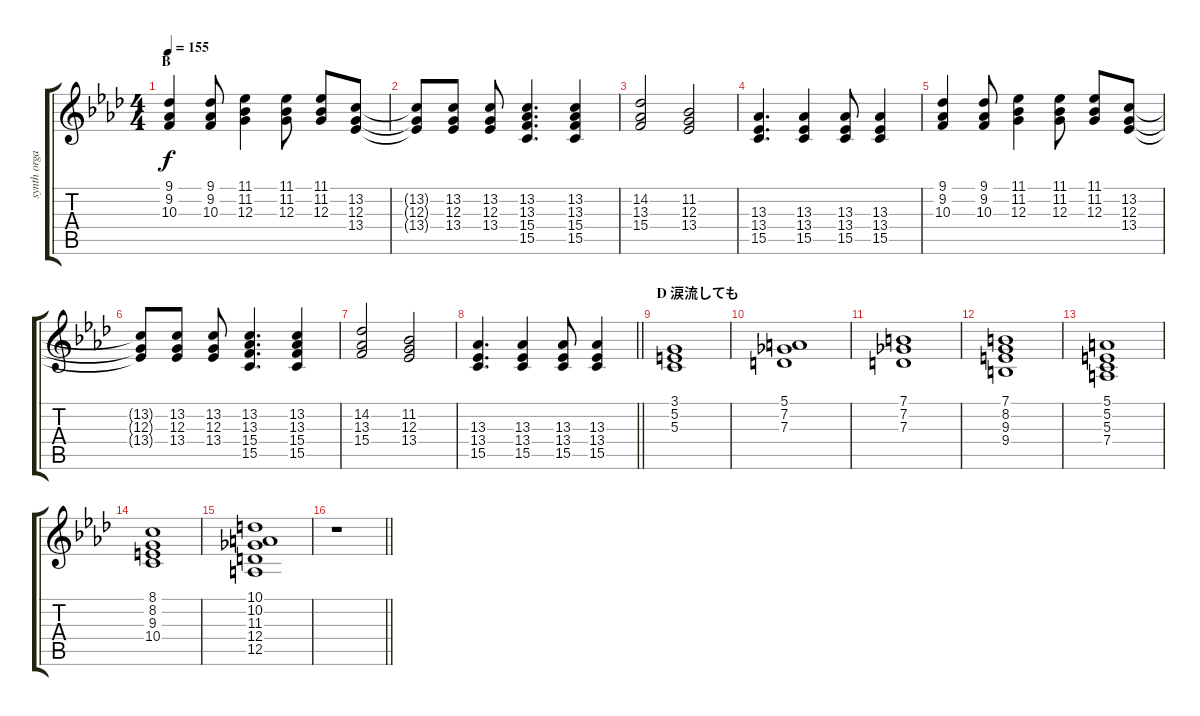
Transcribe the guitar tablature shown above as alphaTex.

\track ("synth organ" "synth orga") {instrument electricgrandpiano}
\staff {score tabs}
\tuning (E4 B3 G3 D3 A2 E2) {hide}
\ts (4 4)
\section ("" "B")
\tempo 155
\clef g2
\ks ab
(9.1 9.2 10.3).4{dy f} (9.1 9.2 10.3).8 (11.1 11.2 12.3).4 (11.1 11.2 12.3).8 (11.1 11.2 12.3).8 (13.2 12.3 13.4).8 |
(13.2{t} 12.3{t} 13.4{t}).8 (13.2 12.3 13.4).8 (13.2 12.3 13.4).8 (13.2 13.3 15.4 15.5).4{d} (13.2 13.3 15.4 15.5).4 |
(14.2 13.3 15.4).2 (11.2 12.3 13.4).2 |
(13.3 13.4 15.5).4{d} (13.3 13.4 15.5).4 (13.3 13.4 15.5).8 (13.3 13.4 15.5).4 |
(9.1 9.2 10.3).4 (9.1 9.2 10.3).8 (11.1 11.2 12.3).4 (11.1 11.2 12.3).8 (11.1 11.2 12.3).8 (13.2 12.3 13.4).8 |
(13.2{t} 12.3{t} 13.4{t}).8 (13.2 12.3 13.4).8 (13.2 12.3 13.4).8 (13.2 13.3 15.4 15.5).4{d} (13.2 13.3 15.4 15.5).4 |
(14.2 13.3 15.4).2 (11.2 12.3 13.4).2 |
\barLineRight lightlight
(13.3 13.4 15.5).4{d} (13.3 13.4 15.5).4 (13.3 13.4 15.5).8 (13.3 13.4 15.5).4 |
\section ("" "D 涙流しても")
(3.1 5.2 5.3).1 |
(5.1 7.2 7.3).1 |
(7.1 7.2 7.3).1 |
(7.1 8.2 9.3 9.4).1 |
(5.1 5.2 5.3 7.4).1 |
(8.1 8.2 9.3 10.4).1 |
(10.1 10.2 11.3 12.4 12.5).1 |
\barLineRight lightlight
r.1
